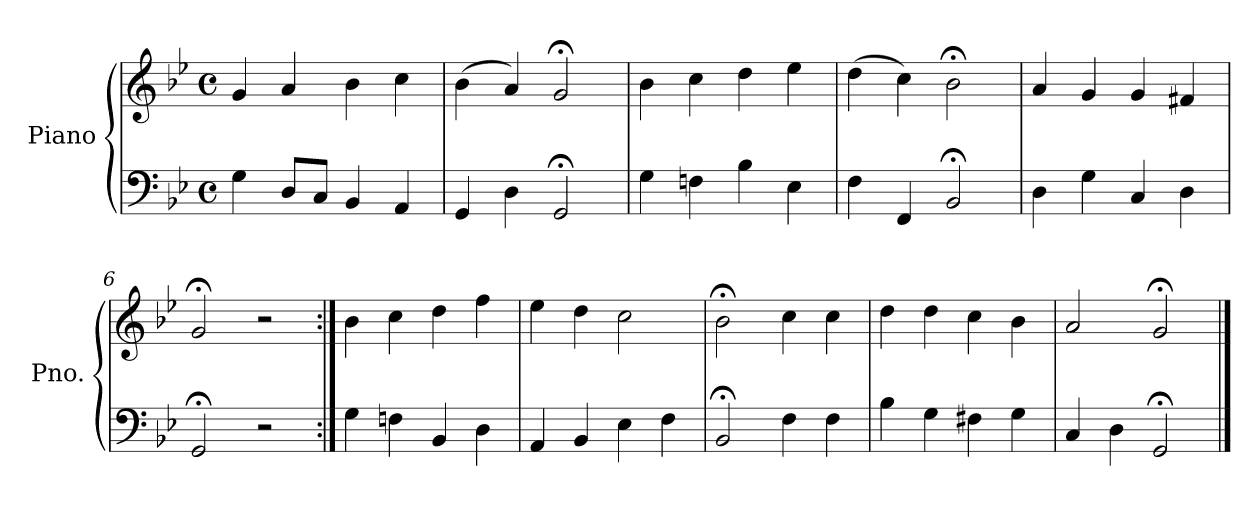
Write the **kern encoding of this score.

**kern	**kern
*part1	*part1
*staff2	*staff1
*I"Piano	*
*I'Pno.	*
*clefF4	*clefG2
*k[b-e-]	*k[b-e-]
*M4/4	*M4/4
*met(c)	*met(c)
=1	=1
4G\	4g/
8D/L	4a/
8C/J	.
4BB-/	4b-\
4AA/	4cc\
=2	=2
4GG/	(4b-\
4D\	4a/)
2GG;</	2g;</
=3	=3
4G\	4b-\
4Fn\	4cc\
4B-\	4dd\
4E-\	4ee-\
=4	=4
4F\	(4dd\
4FF/	4cc\)
2BB-;</	2b-;<\
=5	=5
4D\	4a/
4G\	4g/
4C/	4g/
4D\	4f#X/
=6	=6
2GG;</	2g;</
2r	2r
=7:|!	=7:|!
4G\	4b-\
4Fn\	4cc\
4BB-/	4dd\
4D\	4ff\
!!LO:LB:g=z
=8	=8
4AA/	4ee-\
4BB-/	4dd\
4E-\	2cc\
4F\	.
=9	=9
2BB-;</	2b-;<\
4F\	4cc\
4F\	4cc\
=10	=10
4B-\	4dd\
4G\	4dd\
4F#X\	4cc\
4G\	4b-\
=11	=11
4C/	2a/
4D\	.
2GG;</	2g;</
==	==
*-	*-
